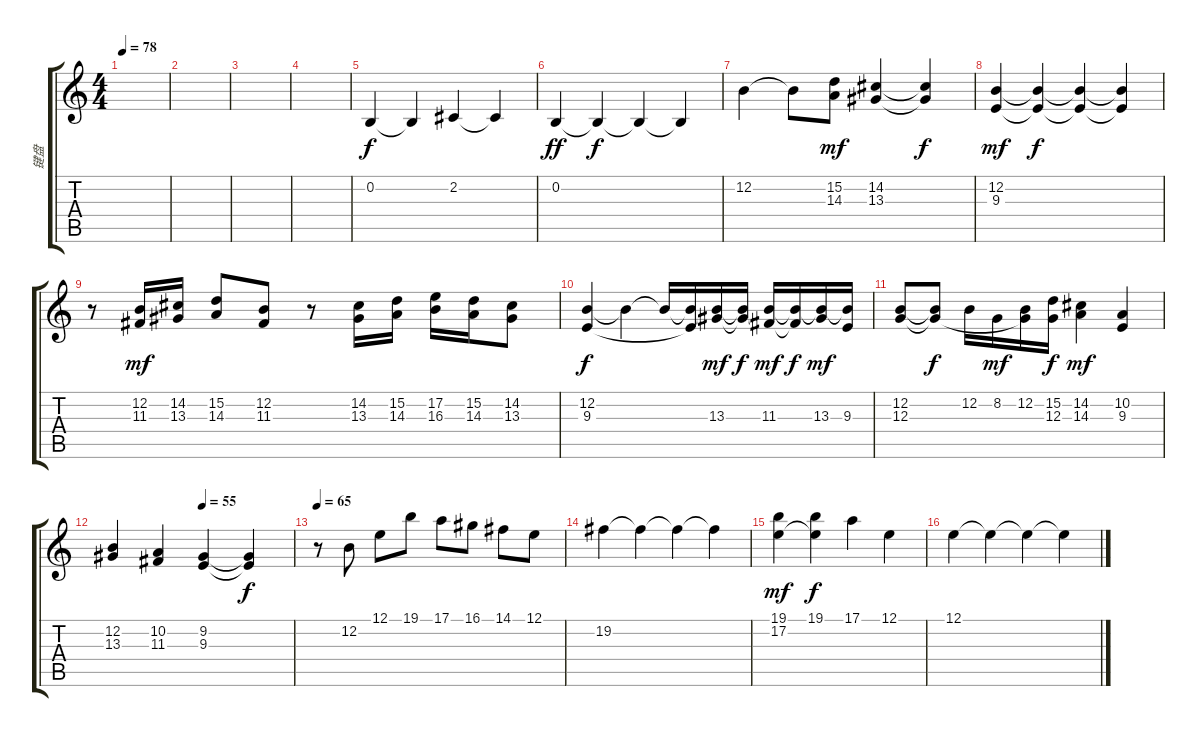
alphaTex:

\track ("键盘" "键盘") {instrument stringensemble1}
\staff {score tabs}
\tuning (E4 B3 G3 D3 A2 E2) {hide}
\ts (4 4)
\tempo 78
\tempo 65
\tempo 78
\clef g2
\ks c
|
|
|
|
0.2.4 0.2{t}.4 2.2.4 2.2{t}.4 |
0.2.4{dy ff} 0.2{t}.4{dy f} 0.2{t}.4 0.2{t}.4 |
12.2.4 12.2{t}.8 (15.2 14.3).8{dy mf} (14.2 13.3).4 (14.2{t} 13.3{t}).4{dy f} |
(12.2 9.3).4{dy mf} (12.2{t} 9.3{t}).4{dy f} (12.2{t} 9.3{t}).4 (12.2{t} 9.3{t}).4 |
r.8 (12.2 11.3).16{dy mf} (14.2 13.3).16 (15.2 14.3).8 (12.2 11.3).8 r.8 (14.2 13.3).16{volume 5} (15.2 14.3).16{volume 7} (17.2 16.3).16{volume 9} (15.2 14.3).16 (14.2 13.3).8 |
(12.2 9.3).4{dy f} 12.2{t}.4 12.2{t}.16 (12.2{t} 9.3{t}).16 (12.2{t} 13.3).16{dy mf} (12.2{t} 13.3{t}).16{dy f} (12.2{t} 11.3).16{dy mf} (12.2{t} 11.3{t}).16{dy f} (12.2{t} 13.3).16{dy mf} (12.2{t} 9.3).16 |
(12.2 12.3).8 (12.2{t} 12.3{t}).8{dy f} 12.2.16 8.2.16{dy mf} (12.2 12.3{t}).16 (15.2 12.3).16{dy f} (14.2 14.3).4{dy mf} (10.2 9.3).4 |
\tempo (55 0.5)
(12.2 13.3).4 (10.2 11.3).4 (9.2 9.3).4 (9.2{t} 9.3{t}).4{dy f} |
\tempo 65
r.8 12.2.8 12.1.8 19.1.8 17.1.8 16.1.8 14.1.8 12.1.8 |
19.2.4 19.2{t}.4 19.2{t}.4 19.2{t}.4 |
(19.1 17.2).4{dy mf} (19.1 17.2{t}).4{dy f} 17.1.4 12.1.4 |
12.1.4 12.1{t}.4 12.1{t}.4 12.1{t}.4
